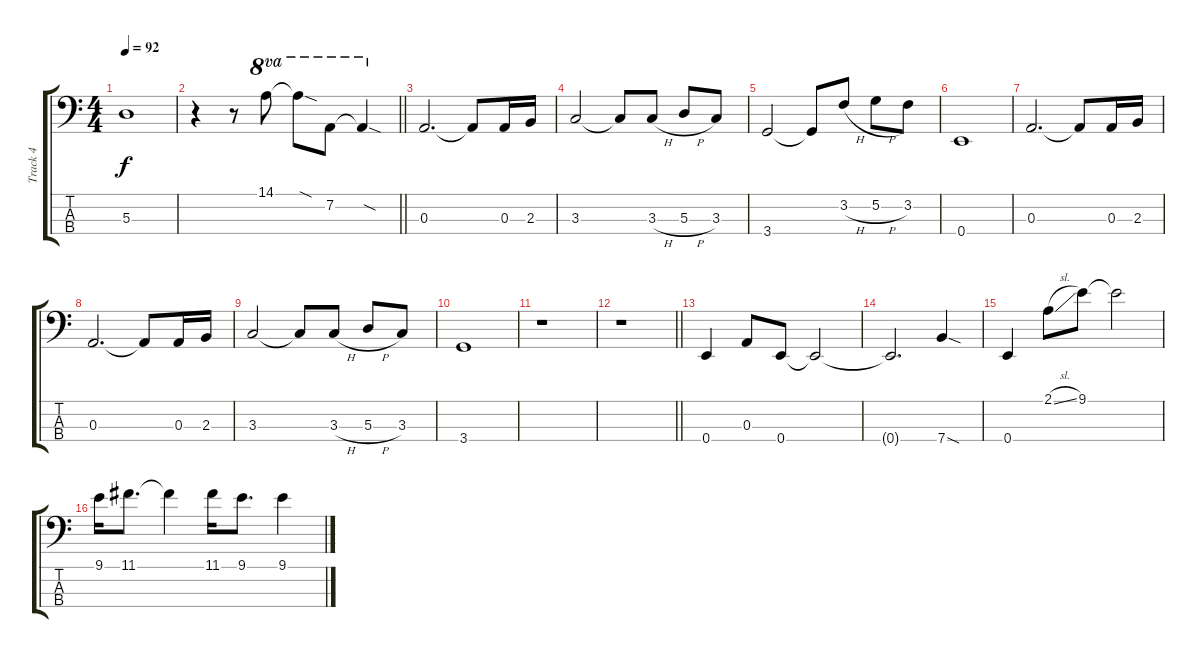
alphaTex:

\track ("Track 4" "Track 4") {instrument electricbassfinger}
\staff {score tabs}
\tuning (G2 D2 A1 E1) {hide}
\ts (4 4)
\tempo 92
\clef f4
\ks c
5.3.1{dy f} |
\barLineRight lightlight
r.4 r.8 14.1.8{ot 8va} 14.1{sod t}.8{ot 8va} 7.2.8{ot 8va} 7.2{sod t}.4{ot 8va} |
0.3.2{d} 0.3{t}.8 0.3.16 2.3.16 |
3.3.2 3.3{t}.8 3.3{h}.8 5.3{h}.8 3.3.8 |
3.4.2 3.4{t}.8 3.2{h}.8 5.2{h}.8 3.2.8 |
0.4.1 |
0.3.2{d} 0.3{t}.8 0.3.16 2.3.16 |
0.3.2{d} 0.3{t}.8 0.3.16 2.3.16 |
3.3.2 3.3{t}.8 3.3{h}.8 5.3{h}.8 3.3.8 |
3.4.1 |
r.1 |
\barLineRight lightlight
r.1 |
0.4.4 0.3.8 0.4.8 0.4{t}.2 |
0.4{t}.2{d} 7.4{sod}.4 |
0.4.4 2.1{sl}.8 9.1.8 9.1{t}.2 |
9.1.16 11.1.8{d} 11.1{t}.4 11.1.16 9.1.8{d} 9.1.4
